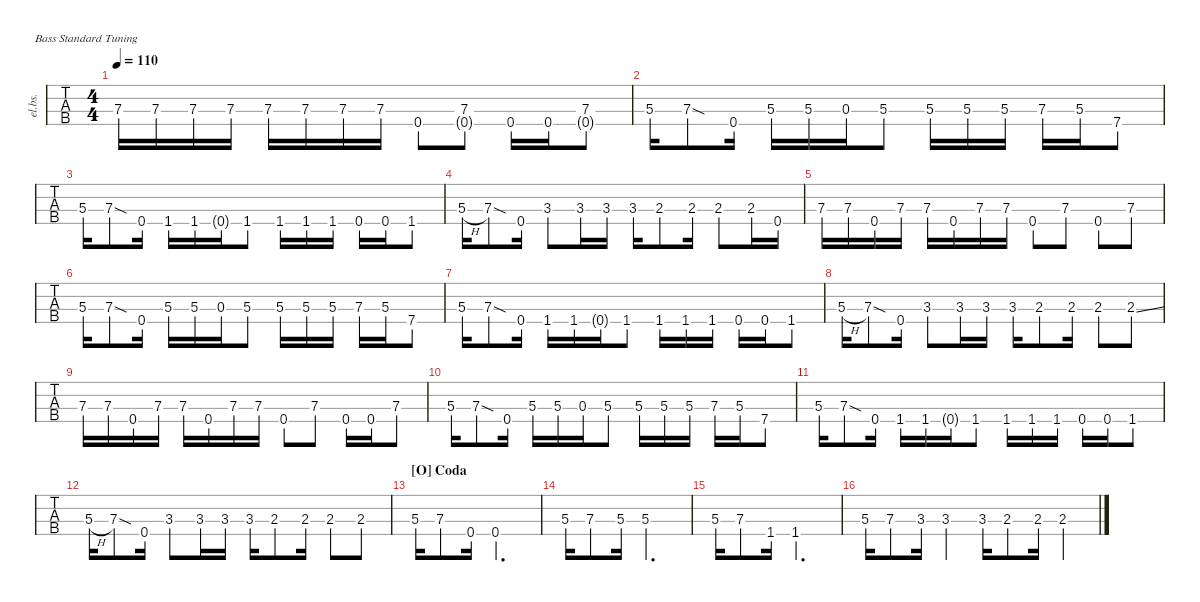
\defaultSystemsLayout 4
\hideDynamics
\bracketExtendMode nobrackets
\otherSystemsTrackNameOrientation horizontal
\track ("Bass" "el.bs.") {instrument electricbassfinger}
\staff {tabs}
\tuning (G2 D2 A1 E1)
\ts (4 4)
\tempo 110
\clef f4
\ks eminor
7.3{acc forcenatural}.16{dy mf} 7.3{acc forcenatural}.16 7.3{acc forcenatural}.16 7.3{acc forcenatural}.16 7.3{acc forcenatural}.16 7.3{acc forcenatural}.16 7.3{acc forcenatural}.16 7.3{acc forcenatural}.16 0.4{acc forcenatural}.8 (0.4{g acc forcenatural} 7.3{acc forcenatural}).8 0.4{acc forcenatural}.16 0.4{acc forcenatural}.16 (0.4{g acc forcenatural} 7.3{acc forcenatural}).8 |
5.3{acc forcenatural}.16 7.3{sod acc forcenatural}.8 0.4{acc forcenatural}.16 5.3{acc forcenatural}.16 5.3{acc forcenatural}.16 0.3{acc forcenatural}.16 5.3{acc forcenatural}.8 5.3{acc forcenatural}.16 5.3{acc forcenatural}.16 5.3{acc forcenatural}.16 7.3{acc forcenatural}.16 5.3{acc forcenatural}.16 7.4{acc forcenatural}.8 |
5.3{acc forcenatural}.16 7.3{sod acc forcenatural}.8 0.4{acc forcenatural}.16 1.4{acc forcenatural}.16 1.4{acc forcenatural}.16 0.4{g acc forcenatural}.16 1.4{acc forcenatural}.8 1.4{acc forcenatural}.16 1.4{acc forcenatural}.16 1.4{acc forcenatural}.16 0.4{acc forcenatural}.16 0.4{acc forcenatural}.16 1.4{acc forcenatural}.8 |
5.3{h acc forcenatural}.16 7.3{sod acc forcenatural}.8 0.4{acc forcenatural}.16 3.3{acc forcenatural}.8 3.3{acc forcenatural}.16 3.3{acc forcenatural}.16 3.3{acc forcenatural}.16 2.3{st acc forcenatural}.8 2.3{acc forcenatural}.16 2.3{acc forcenatural}.8 2.3{acc forcenatural}.16 0.4{acc forcenatural}.16 |
7.3{acc forcenatural}.16 7.3{acc forcenatural}.16 0.4{acc forcenatural}.16 7.3{acc forcenatural}.16 7.3{acc forcenatural}.16 0.4{acc forcenatural}.16 7.3{acc forcenatural}.16 7.3{acc forcenatural}.16 0.4{acc forcenatural}.8 7.3{acc forcenatural}.8 0.4{acc forcenatural}.8 7.3{acc forcenatural}.8 |
5.3{acc forcenatural}.16 7.3{sod acc forcenatural}.8 0.4{acc forcenatural}.16 5.3{acc forcenatural}.16 5.3{acc forcenatural}.16 0.3{acc forcenatural}.16 5.3{acc forcenatural}.8 5.3{acc forcenatural}.16 5.3{acc forcenatural}.16 5.3{acc forcenatural}.16 7.3{acc forcenatural}.16 5.3{acc forcenatural}.16 7.4{acc forcenatural}.8 |
5.3{acc forcenatural}.16 7.3{sod acc forcenatural}.8 0.4{acc forcenatural}.16 1.4{acc forcenatural}.16 1.4{acc forcenatural}.16 0.4{g acc forcenatural}.16 1.4{acc forcenatural}.8 1.4{acc forcenatural}.16 1.4{acc forcenatural}.16 1.4{acc forcenatural}.16 0.4{acc forcenatural}.16 0.4{acc forcenatural}.16 1.4{acc forcenatural}.8 |
5.3{h acc forcenatural}.16 7.3{sod acc forcenatural}.8 0.4{acc forcenatural}.16 3.3{acc forcenatural}.8 3.3{acc forcenatural}.16 3.3{acc forcenatural}.16 3.3{acc forcenatural}.16 2.3{st acc forcenatural}.8 2.3{acc forcenatural}.16 2.3{acc forcenatural}.8 2.3{ss acc forcenatural}.8 |
7.3{acc forcenatural}.16 7.3{acc forcenatural}.16 0.4{acc forcenatural}.16 7.3{acc forcenatural}.16 7.3{acc forcenatural}.16 0.4{acc forcenatural}.16 7.3{acc forcenatural}.16 7.3{acc forcenatural}.16 0.4{acc forcenatural}.8 7.3{acc forcenatural}.8 0.4{acc forcenatural}.16 0.4{acc forcenatural}.16 7.3{acc forcenatural}.8 |
5.3{acc forcenatural}.16 7.3{sod acc forcenatural}.8 0.4{acc forcenatural}.16 5.3{acc forcenatural}.16 5.3{acc forcenatural}.16 0.3{acc forcenatural}.16 5.3{acc forcenatural}.8 5.3{acc forcenatural}.16 5.3{acc forcenatural}.16 5.3{acc forcenatural}.16 7.3{acc forcenatural}.16 5.3{acc forcenatural}.16 7.4{acc forcenatural}.8 |
5.3{acc forcenatural}.16 7.3{sod acc forcenatural}.8 0.4{acc forcenatural}.16 1.4{acc forcenatural}.16 1.4{acc forcenatural}.16 0.4{g acc forcenatural}.16 1.4{acc forcenatural}.8 1.4{acc forcenatural}.16 1.4{acc forcenatural}.16 1.4{acc forcenatural}.16 0.4{acc forcenatural}.16 0.4{acc forcenatural}.16 1.4{acc forcenatural}.8 |
5.3{h acc forcenatural}.16 7.3{sod acc forcenatural}.8 0.4{acc forcenatural}.16 3.3{acc forcenatural}.8 3.3{acc forcenatural}.16 3.3{acc forcenatural}.16 3.3{acc forcenatural}.16 2.3{st acc forcenatural}.8 2.3{acc forcenatural}.16 2.3{acc forcenatural}.8 2.3{acc forcenatural}.8 |
\section ("O" "Coda")
5.3{acc forcenatural}.16 7.3{acc forcenatural}.8 0.4{acc forcenatural}.16 0.4{acc forcenatural}.2{d} |
5.3{acc forcenatural}.16 7.3{acc forcenatural}.8 5.3{acc forcenatural}.16 5.3{acc forcenatural}.2{d} |
5.3{acc forcenatural}.16 7.3{acc forcenatural}.8 1.4{acc forcenatural}.16 1.4{acc forcenatural}.2{d} |
5.3{acc forcenatural}.16 7.3{acc forcenatural}.8 3.3{acc forcenatural}.16 3.3{acc forcenatural}.4 3.3{acc forcenatural}.16 2.3{st acc forcenatural}.8 2.3{acc forcenatural}.16 2.3{acc forcenatural}.4
